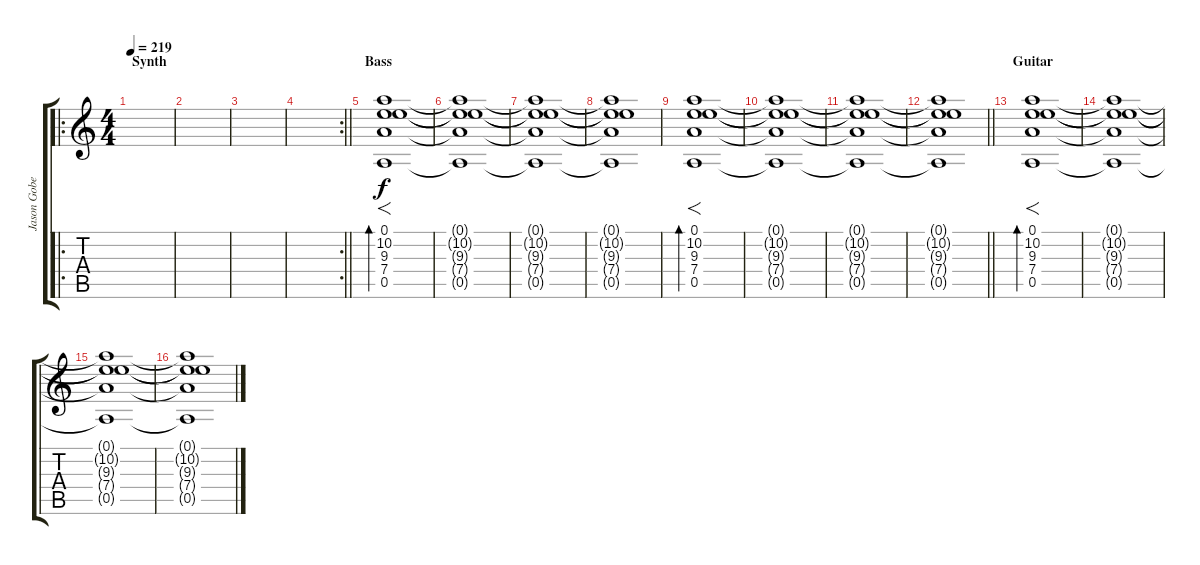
\track ("Jason Gobel" "Jason Gobe") {instrument distortionguitar}
\staff {score tabs}
\tuning (E4 B3 G3 D3 A2 E2) {hide}
\ro
\ts (4 4)
\section ("" "Synth")
\tempo 219
\clef g2
\ks c
|
|
|
\rc 2
\barLineRight lightlight
|
\section ("" "Bass")
(0.1 10.2 9.3 7.4 0.5).1{f bd 480 volume 5 instrument electricguitarclean} |
(0.1{t} 10.2{t} 9.3{t} 7.4{t} 0.5{t}).1 |
(0.1{t} 10.2{t} 9.3{t} 7.4{t} 0.5{t}).1 |
(0.1{t} 10.2{t} 9.3{t} 7.4{t} 0.5{t}).1 |
(0.1 10.2 9.3 7.4 0.5).1{f bd 480} |
(0.1{t} 10.2{t} 9.3{t} 7.4{t} 0.5{t}).1 |
(0.1{t} 10.2{t} 9.3{t} 7.4{t} 0.5{t}).1 |
\barLineRight lightlight
(0.1{t} 10.2{t} 9.3{t} 7.4{t} 0.5{t}).1 |
\section ("" "Guitar")
(0.1 10.2 9.3 7.4 0.5).1{f bd 480} |
(0.1{t} 10.2{t} 9.3{t} 7.4{t} 0.5{t}).1 |
(0.1{t} 10.2{t} 9.3{t} 7.4{t} 0.5{t}).1 |
(0.1{t} 10.2{t} 9.3{t} 7.4{t} 0.5{t}).1
